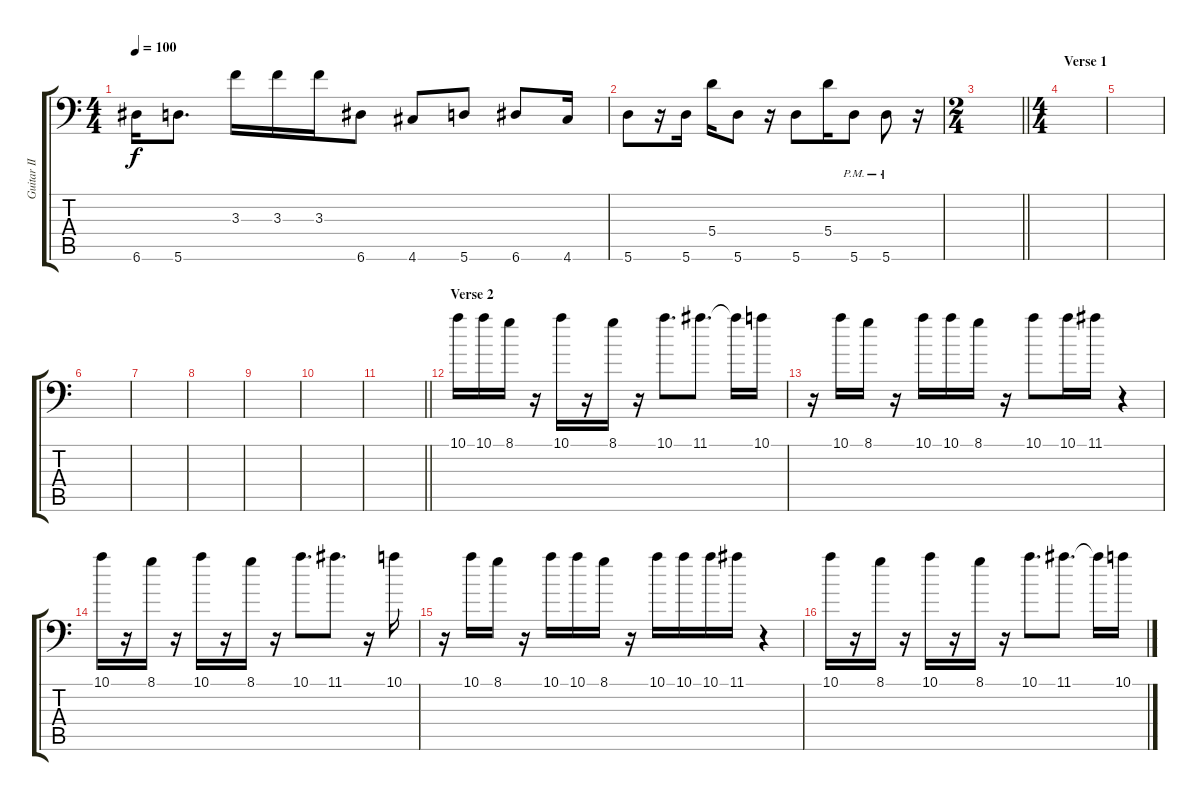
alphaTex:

\track ("Guitar II" "Guitar II") {instrument overdrivenguitar}
\staff {score tabs}
\tuning (B3 Gb3 D3 A2 E2 A1) {hide}
\ts (4 4)
\tempo 100
\clef f4
\ks c
6.6.16{dy f} 5.6.8{d} 3.3.16 3.3.16 3.3.16 6.6.8 4.6.8 5.6.8 6.6.8 4.6.16 |
5.6.8 r.16 5.6.16 5.4.16 5.6.8 r.16 5.6.8 5.4.16 5.6{pm}.8 5.6{pm}.8 r.16 |
\ts (2 4)
\barLineRight lightlight
|
\ts (4 4)
\section ("" "Verse 1")
|
|
|
|
|
|
|
\barLineRight lightlight
|
\section ("" "Verse 2")
10.1.16 10.1.16 8.1.16 r.16 10.1.16 r.16 8.1.16 r.16 10.1.8{d} 11.1.8{d} 11.1{t}.16 10.1.16 |
r.16 10.1.16 8.1.16 r.16 10.1.16 10.1.16 8.1.16 r.16 10.1.8 10.1.16 11.1.16 r.4 |
10.1.16 r.16 8.1.16 r.16 10.1.16 r.16 8.1.16 r.16 10.1.8{d} 11.1.8{d} r.16 10.1.16 |
r.16 10.1.16 8.1.16 r.16 10.1.16 10.1.16 8.1.16 r.16 10.1.16 10.1.16 10.1.16 11.1.16 r.4 |
10.1.16 r.16 8.1.16 r.16 10.1.16 r.16 8.1.16 r.16 10.1.8{d} 11.1.8{d} 11.1{t}.16 10.1.16
